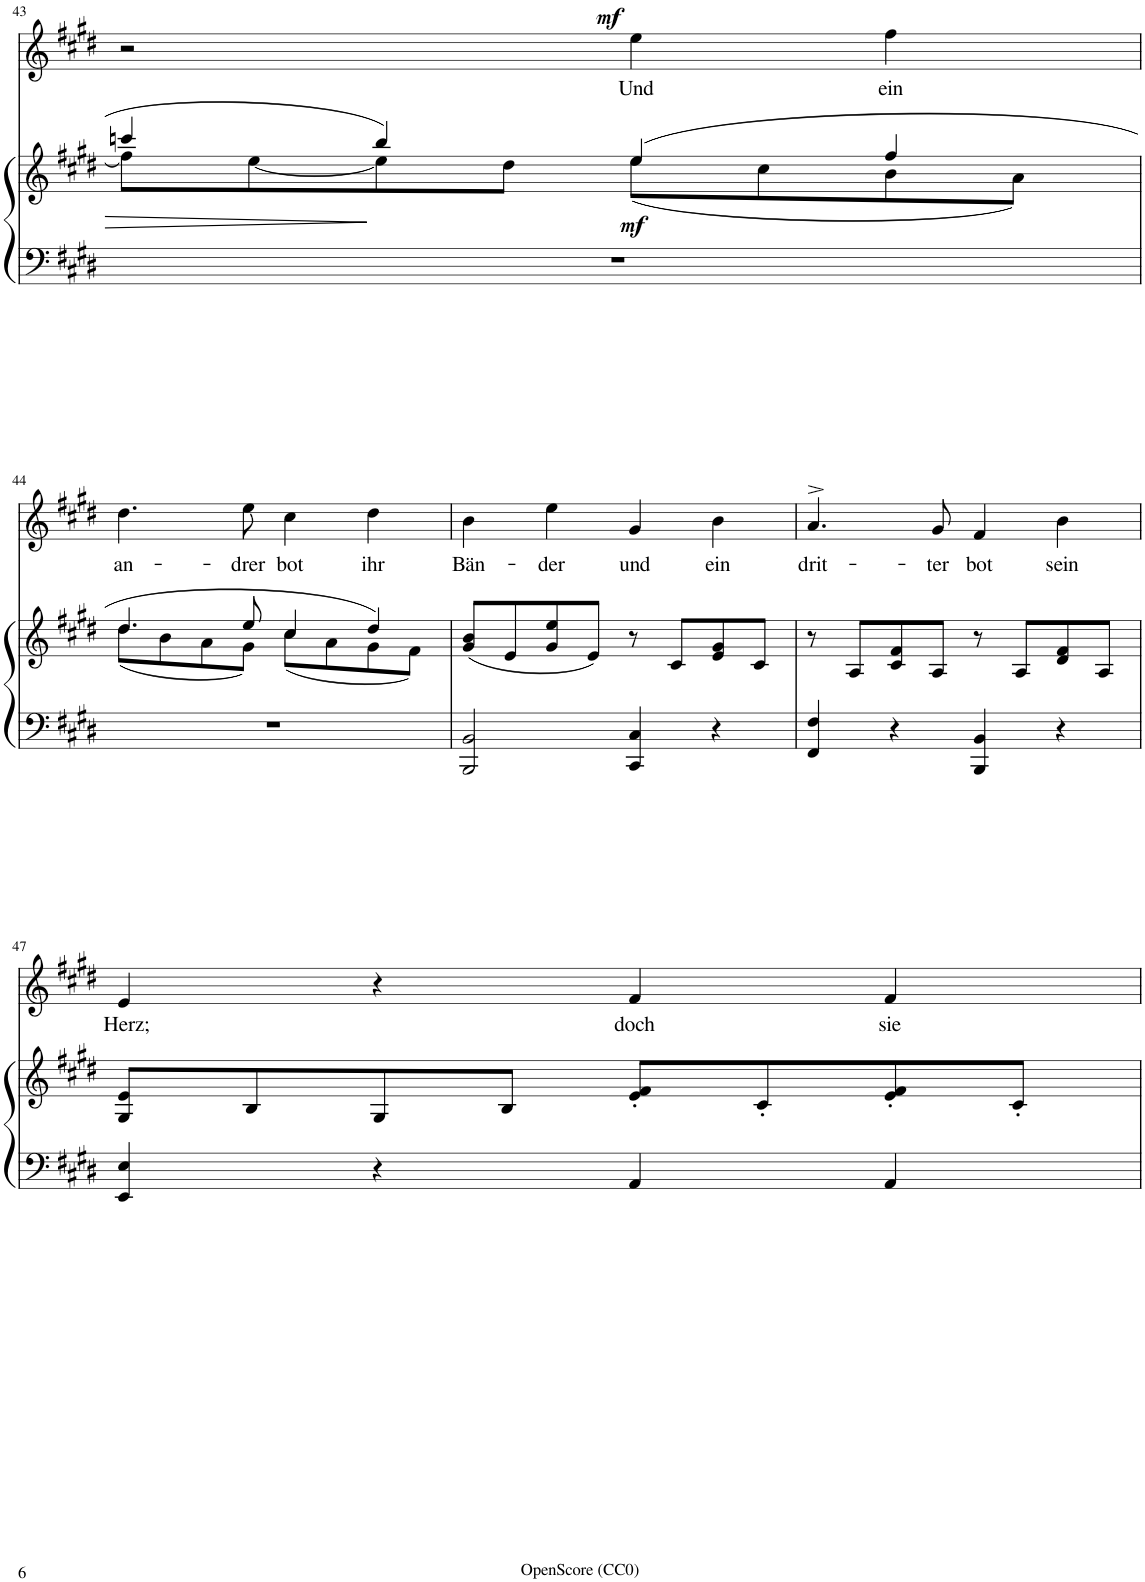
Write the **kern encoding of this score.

**kern	**kern	**dynam	**kern	**text	**dynam
*part2	*part2	*part2	*part1	*part1	*part1
*staff3	*staff2	*staff2/3	*staff1	*staff1	*staff1
*I"Piano	*	*	*I"Singstimme Voice	*	*
*I'Pno	*	*	*	*	*
!!LO:PB:g=z
*clefF4	*clefG2	*	*clefG2	*	*
*k[f#c#g#d#]	*k[f#c#g#d#]	*	*k[f#c#g#d#]	*	*
*M4/4	*M4/4	*	*M4/4	*	*
*met(c)	*met(c)	*	*met(c)	*	*
=43	=43	=43	=43	=43	=43
*	*^	*	*	*	*
1r	4cccn/	8ff#\L]	.	2r	.	.
.	.	[8ee\	.	.	.	.
.	4bb/	8ee\]	.	.	.	.
.	.	8dd#\J	.	.	.	.
!	!	!	!LO:DY:b	!	!LO:LY:b	!LO:DY:a
.	(4ee/	(8ee\L	mf	4ee\	Und	mf
.	.	8cc#\	.	.	.	.
!	!	!	!	!	!LO:LY:b	!
.	4ff#/	8b\	.	4ff#\	ein	.
.	.	8a\J)	.	.	.	.
!!LO:LB:g=z
=44	=44	=44	=44	=44	=44	=44
!	!LO:N:head=solid	!LO:N:head=solid	!	!	!LO:LY:b	!
1r	4.dd#/	(8dd#\L	.	4.dd#\	an-	.
.	.	8b\	.	.	.	.
.	.	8a\	.	.	.	.
!	!	!	!	!	!LO:LY:b	!
.	8ee/	8g#\J)	.	8ee\	-drer	.
!	!	!	!	!	!LO:LY:b	!
.	4cc#/	(8cc#\L	.	4cc#\	bot	.
.	.	8a\	.	.	.	.
!	!	!	!	!	!LO:LY:b	!
.	4dd#/)	8g#\	.	4dd#\	ihr	.
.	.	8f#\J)	.	.	.	.
=45	=45	=45	=45	=45	=45	=45
!	!	!	!	!	!LO:LY:b	!
*	*v	*v	*	*	*	*
2BBB/ 2BB/	(8g#/ 8b/L	.	4b\	Bän-	.
.	8e/	.	.	.	.
!	!	!	!	!LO:LY:b	!
.	8g#/ 8ee/	.	4ee\	-der	.
.	8e/J)	.	.	.	.
!	!	!	!	!LO:LY:b	!
4CC#/ 4C#/	8r	.	4g#/	und	.
.	8c#/L	.	.	.	.
!	!	!	!	!LO:LY:b	!
4r	8e/ 8g#/	.	4b\	ein	.
.	8c#/J	.	.	.	.
=46	=46	=46	=46	=46	=46
!	!	!	!	!LO:LY:b	!
4FF#/ 4F#/	8r	.	4.a^>/	drit-	.
.	8A/L	.	.	.	.
4r	8c#/ 8f#/	.	.	.	.
!	!	!	!	!LO:LY:b	!
.	8A/J	.	8g#/	-ter	.
!	!	!	!	!LO:LY:b	!
4BBB/ 4BB/	8r	.	4f#/	bot	.
.	8A/L	.	.	.	.
!	!	!	!	!LO:LY:b	!
4r	8d#/ 8f#/	.	4b\	sein	.
.	8A/J	.	.	.	.
!!LO:LB:g=z
=47	=47	=47	=47	=47	=47
!	!	!	!	!LO:LY:b	!
4EE/ 4E/	8G#/ 8e/L	.	4e/	Herz;	.
.	8B/	.	.	.	.
4r	8G#/	.	4r	.	.
.	8B/J	.	.	.	.
!	!	!	!	!LO:LY:b	!
4AA/	8e/' 8f#/'L	.	4f#/	doch	.
.	8c#'/	.	.	.	.
!	!	!	!	!LO:LY:b	!
4AA/	8e/' 8f#/'	.	4f#/	sie	.
.	8c#'/J	.	.	.	.
=	=	=	=	=	=
*-	*-	*-	*-	*-	*-
